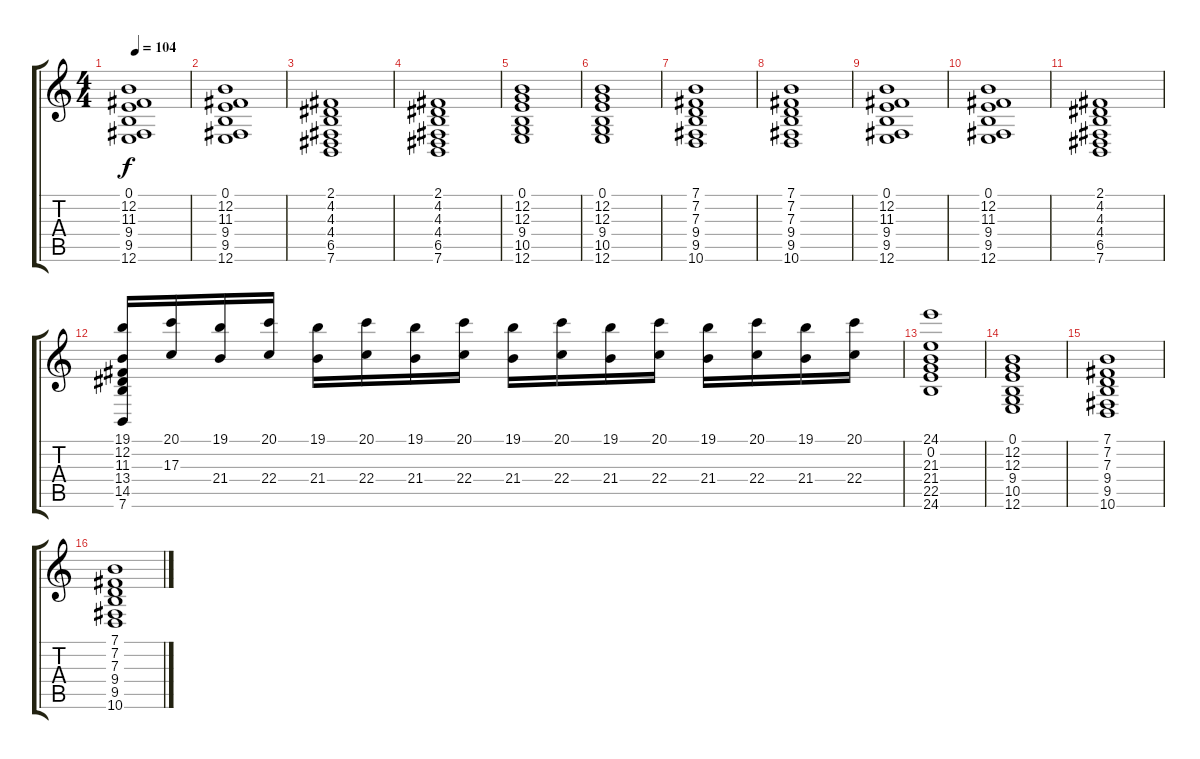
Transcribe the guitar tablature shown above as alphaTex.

\track "" {instrument stringensemble2}
\staff {score tabs}
\tuning (E4 B3 G3 D3 A2 E2) {hide}
\ts (4 4)
\tempo 104
\clef g2
\ks c
(0.1 12.2 11.3 9.4 9.5 12.6).1{dy f} |
(0.1 12.2 11.3 9.4 9.5 12.6).1 |
(2.1 4.2 4.3 4.4 6.5 7.6).1 |
(2.1 4.2 4.3 4.4 6.5 7.6).1 |
(0.1 12.2 12.3 9.4 10.5 12.6).1 |
(0.1 12.2 12.3 9.4 10.5 12.6).1 |
(7.1 7.2 7.3 9.4 9.5 10.6).1 |
(7.1 7.2 7.3 9.4 9.5 10.6).1 |
(0.1 12.2 11.3 9.4 9.5 12.6).1 |
(0.1 12.2 11.3 9.4 9.5 12.6).1 |
(2.1 4.2 4.3 4.4 6.5 7.6).1 |
(19.1 12.2 11.3 13.4 14.5 7.6).16 (20.1 17.3).16 (19.1 21.4).16 (20.1 22.4).16 (19.1 21.4).16 (20.1 22.4).16 (19.1 21.4).16 (20.1 22.4).16 (19.1 21.4).16 (20.1 22.4).16 (19.1 21.4).16 (20.1 22.4).16 (19.1 21.4).16 (20.1 22.4).16 (19.1 21.4).16 (20.1 22.4).16 |
(24.1 0.2 21.3 21.4 22.5 24.6).1 |
(0.1 12.2 12.3 9.4 10.5 12.6).1 |
(7.1 7.2 7.3 9.4 9.5 10.6).1 |
(7.1 7.2 7.3 9.4 9.5 10.6).1
